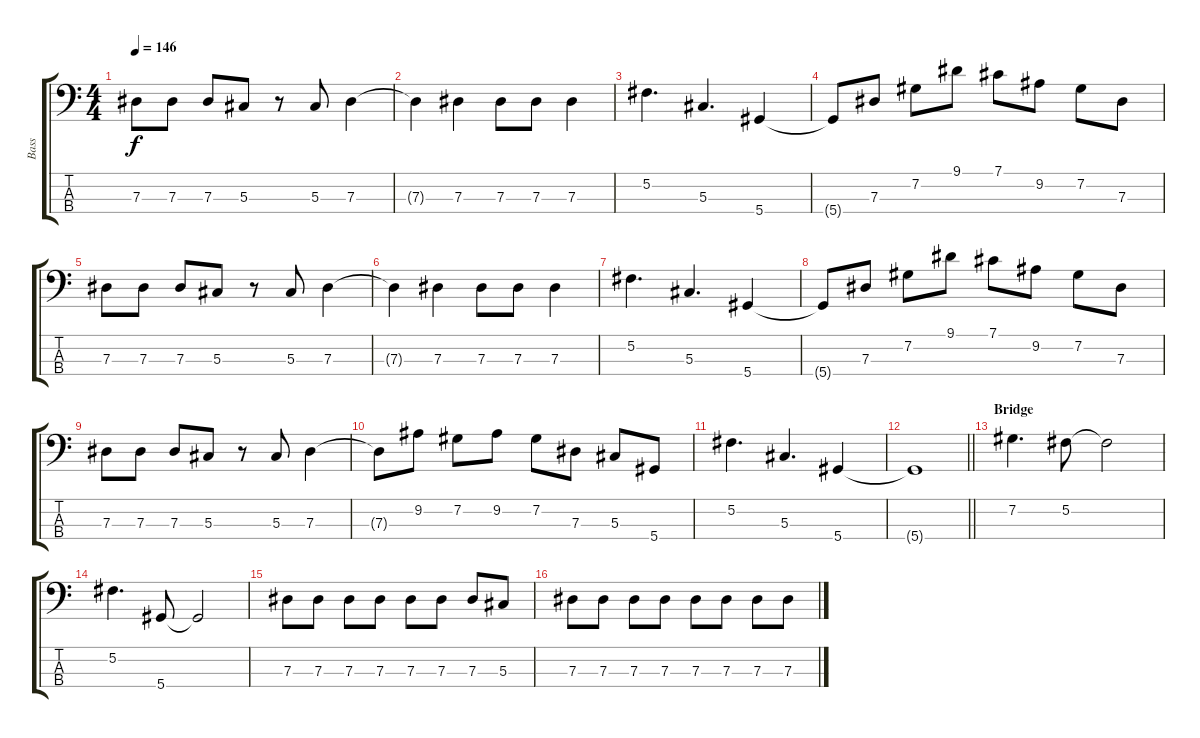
\track ("Bass" "Bass") {instrument electricbassfinger}
\staff {score tabs}
\tuning (Gb2 Db2 Ab1 Eb1) {hide}
\ts (4 4)
\tempo 146
\clef f4
\ks c
7.3.8{dy f} 7.3.8 7.3.8 5.3.8 r.8 5.3.8 7.3.4 |
7.3{t}.4 7.3.4 7.3.8 7.3.8 7.3.4 |
5.2.4{d} 5.3.4{d} 5.4.4 |
5.4{t}.8 7.3.8 7.2.8 9.1.8 7.1.8 9.2.8 7.2.8 7.3.8 |
7.3.8 7.3.8 7.3.8 5.3.8 r.8 5.3.8 7.3.4 |
7.3{t}.4 7.3.4 7.3.8 7.3.8 7.3.4 |
5.2.4{d} 5.3.4{d} 5.4.4 |
5.4{t}.8 7.3.8 7.2.8 9.1.8 7.1.8 9.2.8 7.2.8 7.3.8 |
7.3.8 7.3.8 7.3.8 5.3.8 r.8 5.3.8 7.3.4 |
7.3{t}.8 9.2.8 7.2.8 9.2.8 7.2.8 7.3.8 5.3.8 5.4.8 |
5.2.4{d} 5.3.4{d} 5.4.4 |
\barLineRight lightlight
5.4{t}.1 |
\section ("" "Bridge")
7.2.4{d} 5.2.8 5.2{t}.2 |
5.2.4{d} 5.4.8 5.4{t}.2 |
7.3.8 7.3.8 7.3.8 7.3.8 7.3.8 7.3.8 7.3.8 5.3.8 |
7.3.8 7.3.8 7.3.8 7.3.8 7.3.8 7.3.8 7.3.8 7.3.8
